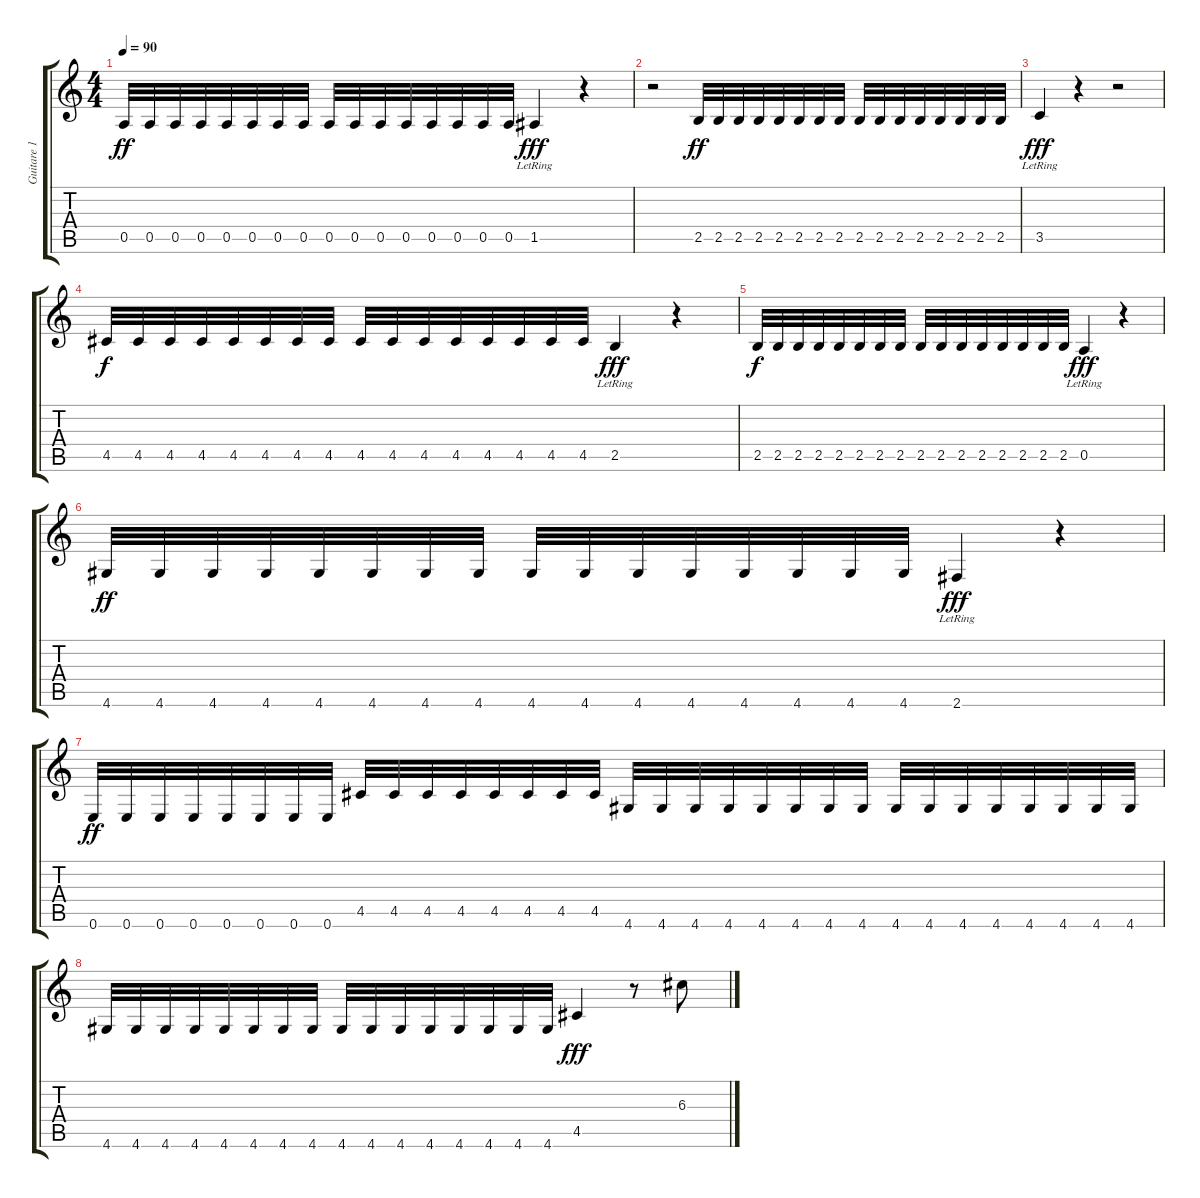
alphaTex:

\track ("Guitare 1" "Guitare 1") {instrument acousticguitarnylon}
\staff {score tabs}
\tuning (E4 B3 G3 D3 A2 E2) {hide}
\ts (4 4)
\tempo 90
\clef g2
\ks c
0.5.32{dy ff} 0.5.32 0.5.32 0.5.32 0.5.32 0.5.32 0.5.32 0.5.32 0.5.32 0.5.32 0.5.32 0.5.32 0.5.32 0.5.32 0.5.32 0.5.32 1.5{lr}.4{dy fff} r.4 |
r.2 2.5.32{dy ff} 2.5.32 2.5.32 2.5.32 2.5.32 2.5.32 2.5.32 2.5.32 2.5.32 2.5.32 2.5.32 2.5.32 2.5.32 2.5.32 2.5.32 2.5.32 |
3.5{lr}.4{dy fff} r.4 r.2 |
4.5.32{dy f} 4.5.32 4.5.32 4.5.32 4.5.32 4.5.32 4.5.32 4.5.32 4.5.32 4.5.32 4.5.32 4.5.32 4.5.32 4.5.32 4.5.32 4.5.32 2.5{lr}.4{dy fff} r.4 |
2.5.32{dy f} 2.5.32 2.5.32 2.5.32 2.5.32 2.5.32 2.5.32 2.5.32 2.5.32 2.5.32 2.5.32 2.5.32 2.5.32 2.5.32 2.5.32 2.5.32 0.5{lr}.4{dy fff} r.4 |
4.6.32{dy ff} 4.6.32 4.6.32 4.6.32 4.6.32 4.6.32 4.6.32 4.6.32 4.6.32 4.6.32 4.6.32 4.6.32 4.6.32 4.6.32 4.6.32 4.6.32 2.6{lr}.4{dy fff} r.4 |
0.6.32{dy ff} 0.6.32 0.6.32 0.6.32 0.6.32 0.6.32 0.6.32 0.6.32 4.5.32 4.5.32 4.5.32 4.5.32 4.5.32 4.5.32 4.5.32 4.5.32 4.6.32 4.6.32 4.6.32 4.6.32 4.6.32 4.6.32 4.6.32 4.6.32 4.6.32 4.6.32 4.6.32 4.6.32 4.6.32 4.6.32 4.6.32 4.6.32 |
4.6.32 4.6.32 4.6.32 4.6.32 4.6.32 4.6.32 4.6.32 4.6.32 4.6.32 4.6.32 4.6.32 4.6.32 4.6.32 4.6.32 4.6.32 4.6.32 4.5.4{dy fff} r.8 6.3.8
